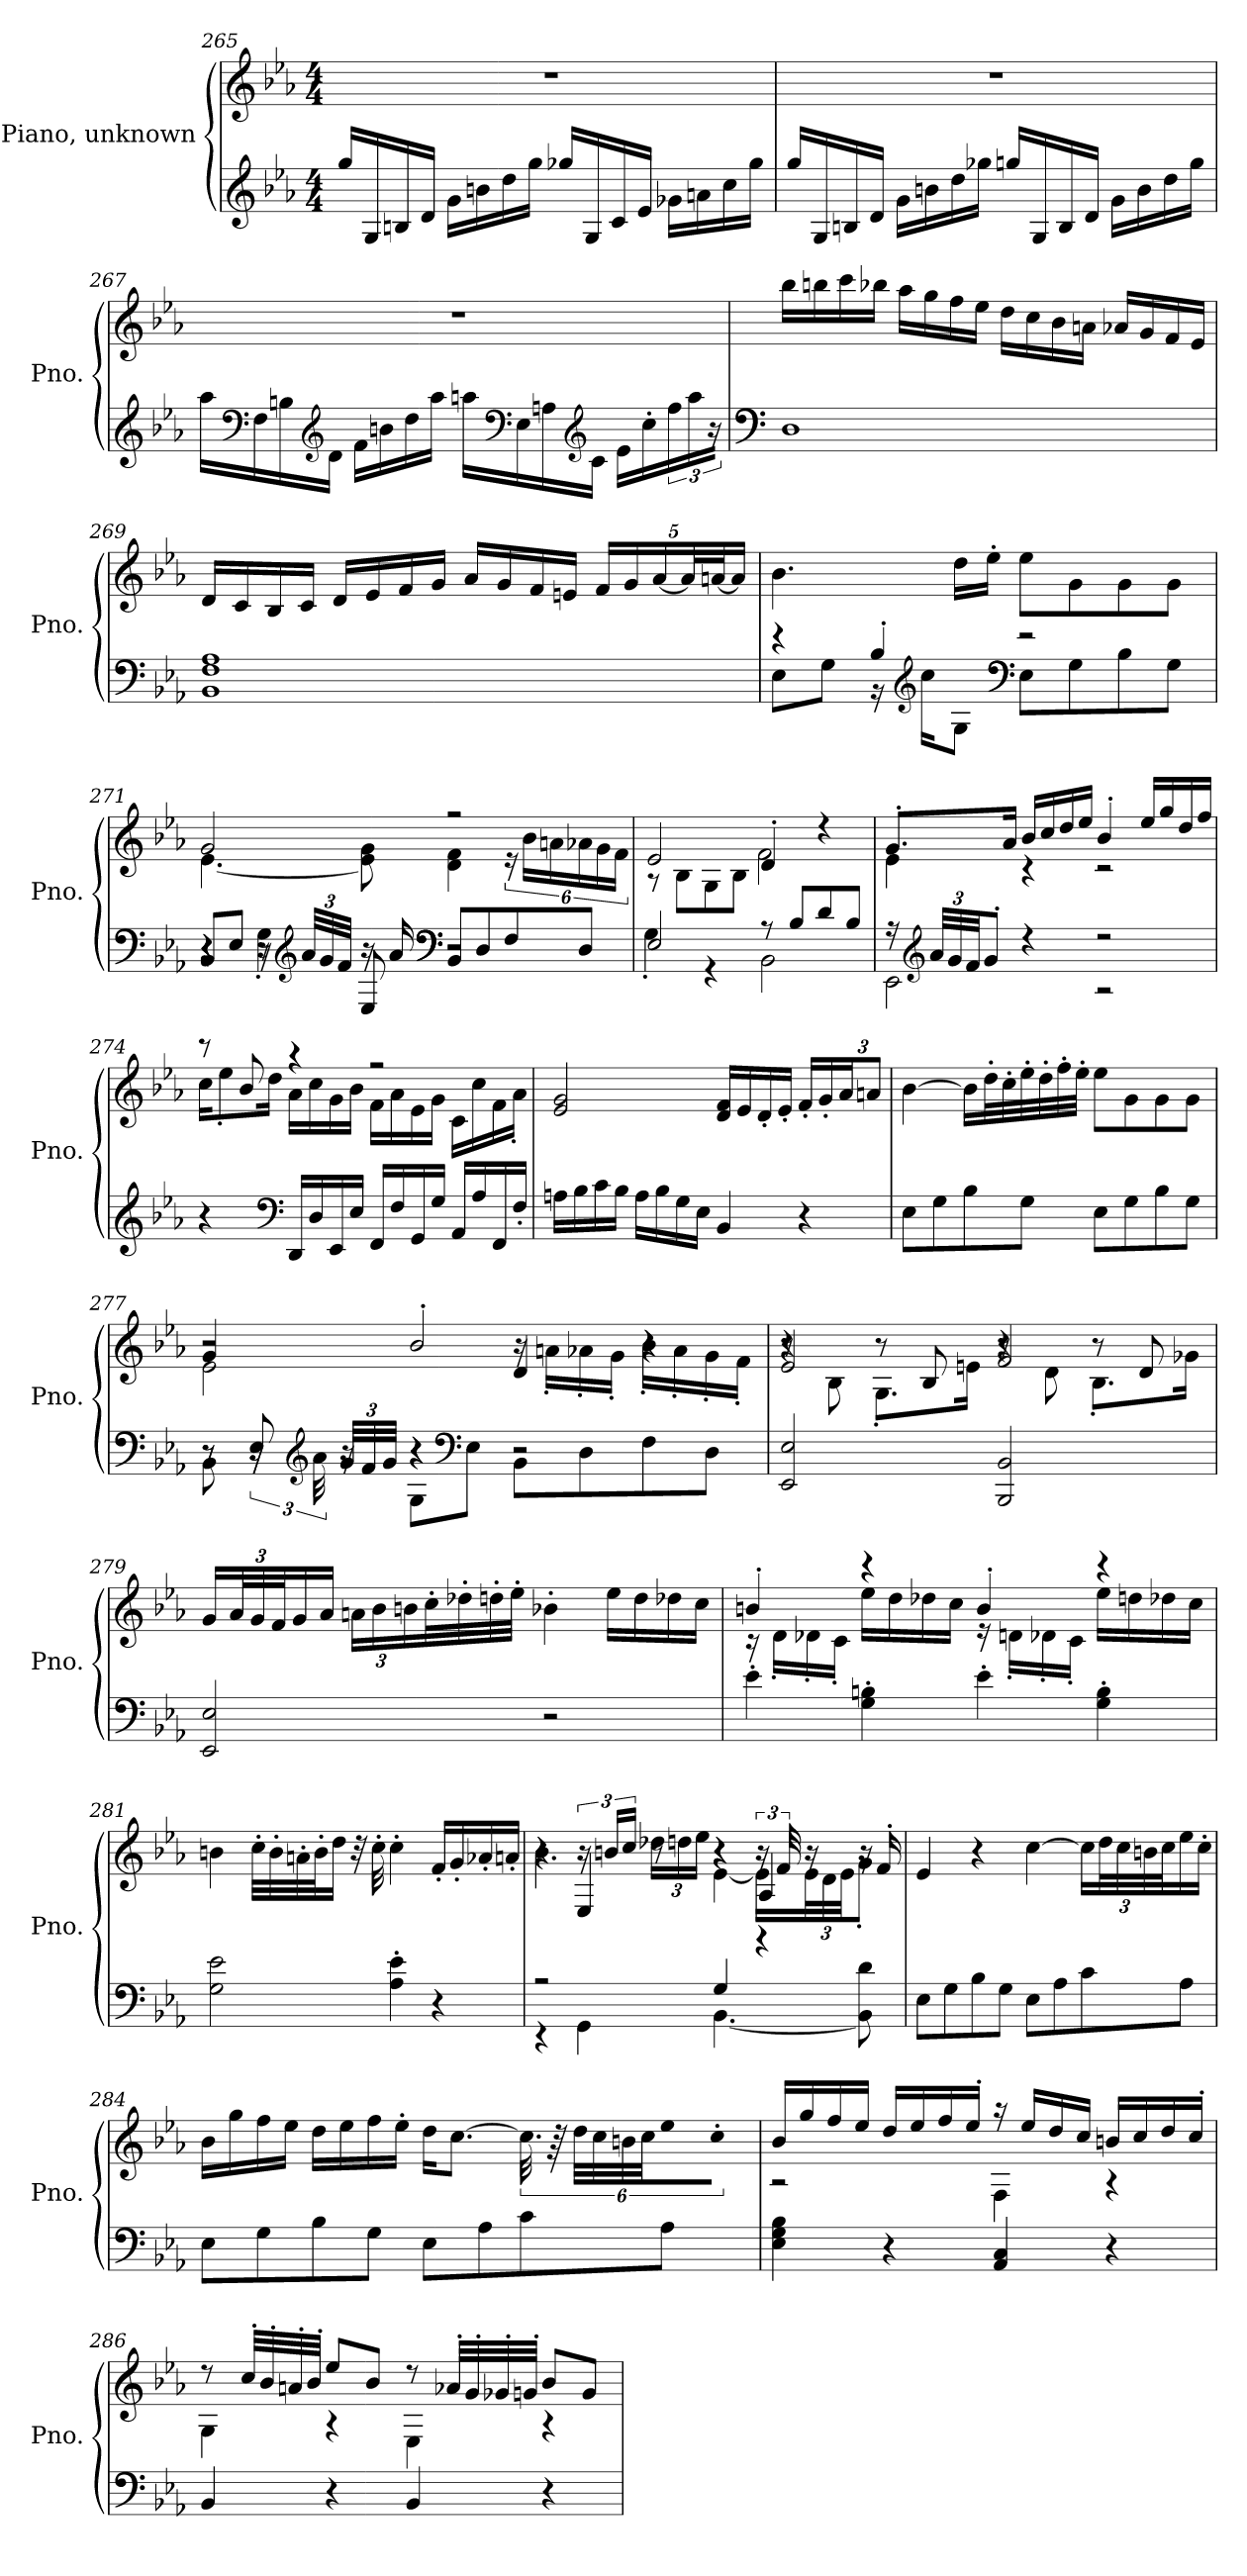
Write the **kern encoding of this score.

**kern	**kern
*part1	*part1
*staff2	*staff1
*I"Piano, unknown	*
*I'Pno.	*
!!LO:LB:g=z
*clefG2	*clefG2
*k[b-e-a-]	*k[b-e-a-]
*M4/4	*M4/4
=265	=265
16gg/LL	1r
16G/	.
16Bn/	.
16d/JJ	.
16g\LL	.
16bn\	.
16dd\	.
16gg\JJ	.
16gg-X/LL	.
16G/	.
16c/	.
16e-/JJ	.
16g-X\LL	.
16an\	.
16cc\	.
16gg-\JJ	.
=266	=266
16gg/LL	1r
16G/	.
16Bn/	.
16d/JJ	.
16g\LL	.
16bn\	.
16dd\	.
16gg-X\JJ	.
16ggn/LL	.
16G/	.
16B/	.
16d/JJ	.
16g\LL	.
16b\	.
16dd\	.
16gg\JJ	.
!!LO:LB:g=z
=267	=267
16aa-\LL	1r
*clefF4	*
16F\	.
16Bn\	.
*clefG2	*
16d\JJ	.
16f\LL	.
16bn\	.
16dd\	.
16aa-\JJ	.
16aan\LL	.
*clefF4	*
16E-\	.
16An\	.
*clefG2	*
16c\JJ	.
16e-\LL	.
16cc'\	.
24ff\	.
24aa\JJ	.
24r	.
!!LO:PB:g=z
=268	=268
*clefF4	*
1D	16bb-\LL
.	16bbn\
.	16ccc\
.	16bb-X\JJ
.	16aa-\LL
.	16gg\
.	16ff\
.	16ee-\JJ
.	16dd\LL
.	16cc\
.	16b-\
.	16an\JJ
.	16a-X/LL
.	16g/
.	16f/
.	16e-/JJ
=269	=269
1BB- 1F 1A-	16d/LL
.	16c/
.	16B-/
.	16c/JJ
.	16d/LL
.	16e-/
.	16f/
.	16g/JJ
.	16a-/LL
.	16g/
.	16f/
.	16en/JJ
*	*Xbrackettup
.	20f/LL
.	20g/
.	[20a-/
.	40a-/L]
.	[40an/J
.	20a/JJ]
!!LO:LB:g=z
=270	=270
*^	*
4r	8E-\L	4.b-\
.	8G\J	.
4B-'/	16r	.
*clefG2	*	*
.	16cc\KL	.
.	8G\J	16dd\LL
.	.	16ee-'\JJ
*clefF4	*	*
2r	8E-\L	8ee-\L
.	8G\	8g\
.	8B-\	8g\
.	8G\J	8g\J
=271	=271	=271
*	*^	*^
8BB-/L	4r	4r	2g/	[4.e-\
8E-/J	.	.	.	.
16r	4G'\	8r	.	.
*clefG2	*	*	*	*
*Xbrackettup	*	*	*	*
48a-/LLL	.	.	.	.
48g/	.	.	.	.
48f/JJJ	.	.	.	.
16r	.	8E-/	.	8e-\] 8g\
16a-/	.	.	.	.
*clefF4	*	*	*	*
8BB-/L	2r	2r	2r	4d\ 4f\
8D/	.	.	.	.
*	*	*	*	*brackettup
8F/	.	.	.	24r
.	.	.	.	24b-\LL
.	.	.	.	24an\
*	*	*	*	*Xbrackettup
8D/J	.	.	.	24a-X\
.	.	.	.	24g\
.	.	.	.	24f\JJ
*	*v	*v	*	*
=272	=272	=272	=272
2E-/	4G'\	2e-/	8r
.	.	.	8B-\L
.	4r	.	8G\
.	.	.	8B-\J
8r	2BB-\	4d'/	2f\
8B-/L	.	.	.
8d/	.	4r	.
8B-/J	.	.	.
!!LO:LB:g=z	!!
=273	=273	=273	=273
16r	2EE-\	8.g'/L	4e-\
*clefG2	*	*	*
48a-/LLL	.	.	.
48g/	.	.	.
48f/JJ	.	.	.
8g'/J	.	.	.
.	.	16a-/Jk	.
4r	.	16b-/LL	4r
.	.	16cc/	.
.	.	16dd/	.
.	.	16ee-/JJ	.
2r	2r	4b-'/	2r
.	.	16ee-/LL	.
.	.	16gg/	.
.	.	16dd/	.
.	.	16ff/JJ	.
*v	*v	*	*
=274	=274	=274
4r	8r	16cc\KL
.	.	8ee-'\
.	8b-/	.
.	.	16dd\Jk
*clefF4	*	*
16DD/LL	4r	16a-\LL
16D/	.	16cc\
16EE-/	.	16g\
16E-/JJ	.	16b-\JJ
16FF/LL	2r	16f\LL
16F/	.	16a-\
16GG/	.	16e-\
16G/JJ	.	16g\JJ
16AA-/LL	.	16c\LL
16A-/	.	16cc\
16FF/	.	16f\
16F'/JJ	.	16a-'\JJ
*	*v	*v
!!LO:LB:g=z
=275	=275
16An\LL	2e-/ 2g/
16B-\	.
16c\	.
16B-\JJ	.
16A\LL	.
16B-\	.
16G\	.
16E-\JJ	.
4BB-/	16d/ 16f/LL
.	16e-/
.	16d'/
.	16e-'/JJ
4r	16f'/LL
.	16g'/
.	24a-/J
.	12an/J
=276	=276
8E-\L	[4b-\
8G\	.
8B-\	16b-\LL]
.	32dd'\L
.	32cc'\
8G\J	32ee-'\
.	32dd'\
.	32ff'\
.	32ee-'\JJJ
8E-\L	8ee-\L
8G\	8g\
8B-\	8g\
8G\J	8g\J
!!LO:LB:g=z
=277	=277
*^	*^
*	*^	*	*^
8r	8BB-\	8r	4g/	2e-\	2r
*	*brackettup	*	*	*	*
16r	24r	8E-/	.	.	.
*clefG2	*	*	*	*	*
.	48a-\	.	.	.	.
*Xbrackettup	*	*	*	*	*
48g/LLL	16r	.	.	.	.
48f/	.	.	.	.	.
48g/JJJ	.	.	.	.	.
4r	8G\L	4r	2b-'/	.	.
*clefF4	*	*	*	*	*
.	8E-\J	.	.	.	.
2r	8BB-\L	2r	.	16r	4d/
.	.	.	.	16an'\LL	.
.	8D\	.	.	16a-X'\	.
.	.	.	.	16g'\JJ	.
.	8F\	.	4r	16b-'\LL	4r
.	.	.	.	16a-'\	.
.	8D\J	.	.	16g'\	.
.	.	.	.	16f'\JJ	.
*v	*v	*v	*	*	*
=278	=278	=278	=278
2EE-/ 2E-/	2e-/	8r	4r
.	.	8B-\	.
.	.	8.G'\L	8r
.	.	.	8B-/
.	.	16en\Jk	.
2BBB-/ 2BB-/	2f/	8r	4r
.	.	8d\	.
.	.	8.B-'\L	8r
.	.	.	8d/
.	.	16g-X\Jk	.
*	*v	*v	*v
!!LO:LB:g=z
=279	=279
2EE-/ 2E-/	16g/LL
.	48a-/L
.	48g/
.	48f/J
.	16g/
.	16a-/JJ
.	24an\LL
.	24b-\
.	24bn\
.	32cc'\L
.	32dd-X'\
.	32ddn'\
.	32ee-'\JJJ
2r	4b-X'\
.	16ee-\LL
.	16dd\
.	16dd-X\
.	16cc\JJ
=280	=280
*	*^
4e-'\	4bn'/	16r
.	.	16d'\LL
.	.	16d-X'\
.	.	16c'\JJ
4G\' 4Bn\'	4r	16ee-\LL
.	.	16dd\
.	.	16dd-X\
.	.	16cc\JJ
4e-'\	4b'/	16r
.	.	16dn'\LL
.	.	16d-X'\
.	.	16c'\JJ
4G\' 4B\'	4r	16ee-\LL
.	.	16ddn\
.	.	16dd-X\
.	.	16cc\JJ
*	*v	*v
!!LO:PB:g=z
=281	=281
2G\ 2e-\	4bn\
.	32cc'\LLL
.	32b'\
.	32an'\
.	32b'\J
.	16dd\JJ
.	32r
.	32cc'\
4A-\' 4e-\'	4cc'\
4r	16f'/LL
.	16g'/
.	16a-X'/
.	16an'/JJ
=282	=282
*^	*^
*	*	*	*^
2r	4r	4r	4.b-\	4r
*	*	*brackettup	*	*
.	4GG\	24r	.	4E-/
.	.	24bn/LL	.	.
.	.	24cc/JJ	.	.
*	*	*	*Xbrackettup	*
.	.	8r	24dd-X\LL	.
.	.	.	24ddn\	.
.	.	.	24ee-\JJ	.
4G/	[4.BB-\	4r	[4e-\	4r
*	*	*brackettup	*	*
4r	.	24r	16e-\LL]	4A-/
.	.	48f/	.	.
*	*	*	*Xbrackettup	*
.	.	16r	48e-\L	.
.	.	.	48d\	.
.	.	.	48e-\JJ	.
.	8BB-\] 8d\	16r	8g'\J	.
.	.	16f'/	.	.
*v	*v	*	*	*
*	*v	*v	*v
!!LO:LB:g=z
=283	=283
8E-\L	4e-/
8G\	.
8B-\	4r
8G\J	.
8E-\L	[4cc\
8A-\	.
8c\	24cc\LL]
.	48dd\L
.	48cc\
.	48bn\
.	48cc\J
8A-\J	16ee-\
.	16cc'\JJ
=284	=284
8E-\L	16b-\LL
.	16gg\
8G\	16ff\
.	16ee-\JJ
8B-\	16dd\LL
.	16ee-\
8G\J	16ff\
.	16ee-'\JJ
8E-\L	16dd\KL
.	[8.cc\J
8A-\	.
*	*brackettup
8c\	48.cc\]
.	96r
.	48dd\LLL
*	*Xbrackettup
.	48cc\
.	48bn\
.	48cc\J
8A-\J	16ee-\
.	16cc'\JJ
!!LO:LB:g=z
=285	=285
*	*^
4E-\ 4G\ 4B-\	16b-/LL	2r
.	16gg/	.
.	16ff/	.
.	16ee-/JJ	.
4r	16dd/LL	.
.	16ee-/	.
.	16ff/	.
.	16ee-'/JJ	.
4AA-/ 4C/	16r	4F\
.	16ee-/LL	.
.	16dd/	.
.	16cc/JJ	.
4r	16bn/LL	4r
.	16cc/	.
.	16dd/	.
.	16cc'/JJ	.
=286	=286	=286
4BB-/	8r	4G\
.	32cc'/LLL	.
.	32b-'/	.
.	32an'/	.
.	32b-'/JJJ	.
4r	8ee-/L	4r
.	8b-/J	.
4BB-/	8r	4E-\
.	32a-X'/LLL	.
.	32g'/	.
.	32g-X'/	.
.	32gn'/JJJ	.
4r	8b-/L	4r
.	8g/J	.
*	*v	*v
=	=
*-	*-
